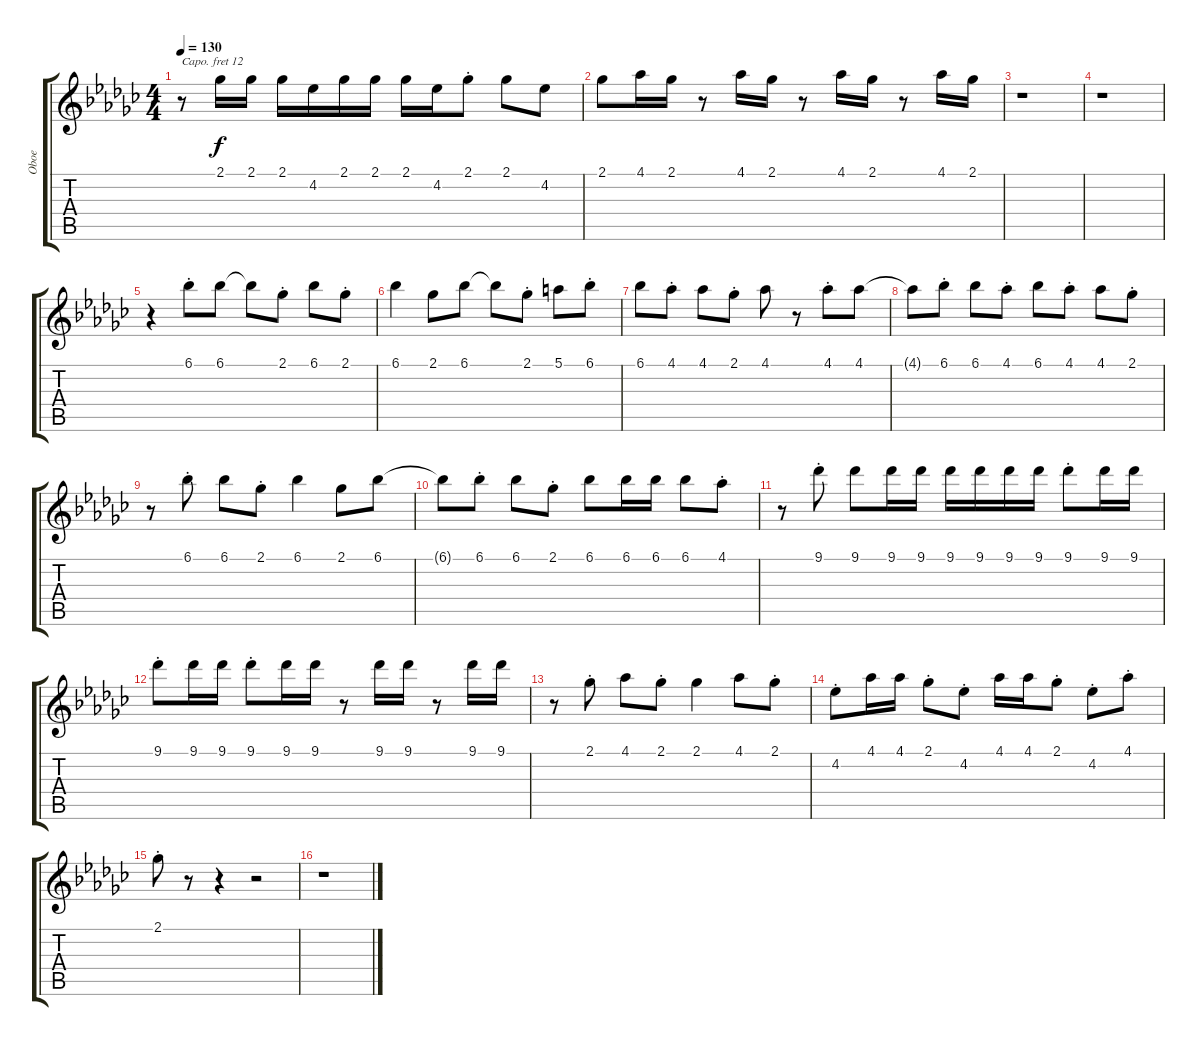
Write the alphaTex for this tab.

\track ("Oboe" "Oboe") {instrument oboe}
\staff {score tabs}
\capo 12
\tuning (E4 B3 G3 D3 A2 E2) {hide}
\ts (4 4)
\tempo 130
\clef g2
\ks gb
r.8{dy f} 2.1.16 2.1.16 2.1.16 4.2.16 2.1.16 2.1.16 2.1.16 4.2.16 2.1{st}.8 2.1.8 4.2.8 |
2.1.8 4.1.16 2.1.16 r.8 4.1.16 2.1.16 r.8 4.1.16 2.1.16 r.8 4.1.16 2.1.16 |
r.1 |
r.1 |
r.4 6.1{st}.8 6.1.8 6.1{t}.8 2.1{st}.8 6.1.8 2.1{st}.8 |
6.1.4 2.1.8 6.1.8 6.1{t}.8 2.1{st}.8 5.1.8 6.1{st}.8 |
6.1.8 4.1{st}.8 4.1.8 2.1{st}.8 4.1.8 r.8 4.1{st}.8 4.1.8 |
4.1{t}.8 6.1{st}.8 6.1.8 4.1{st}.8 6.1.8 4.1{st}.8 4.1.8 2.1{st}.8 |
r.8 6.1{st}.8 6.1.8 2.1{st}.8 6.1.4 2.1.8 6.1.8 |
6.1{t}.8 6.1{st}.8 6.1.8 2.1{st}.8 6.1.8 6.1.16 6.1.16 6.1.8 4.1{st}.8 |
r.8 9.1{st}.8 9.1.8 9.1.16 9.1.16 9.1.16 9.1.16 9.1.16 9.1.16 9.1{st}.8 9.1.16 9.1.16 |
9.1{st}.8 9.1.16 9.1.16 9.1{st}.8 9.1.16 9.1.16 r.8 9.1.16 9.1.16 r.8 9.1.16 9.1.16 |
r.8 2.1{st}.8 4.1.8 2.1{st}.8 2.1.4 4.1.8 2.1{st}.8 |
4.2{st}.8 4.1.16 4.1.16 2.1{st}.8 4.2{st}.8 4.1.16 4.1.16 2.1{st}.8 4.2{st}.8 4.1{st}.8 |
2.1{st}.8 r.8 r.4 r.2 |
r.1
